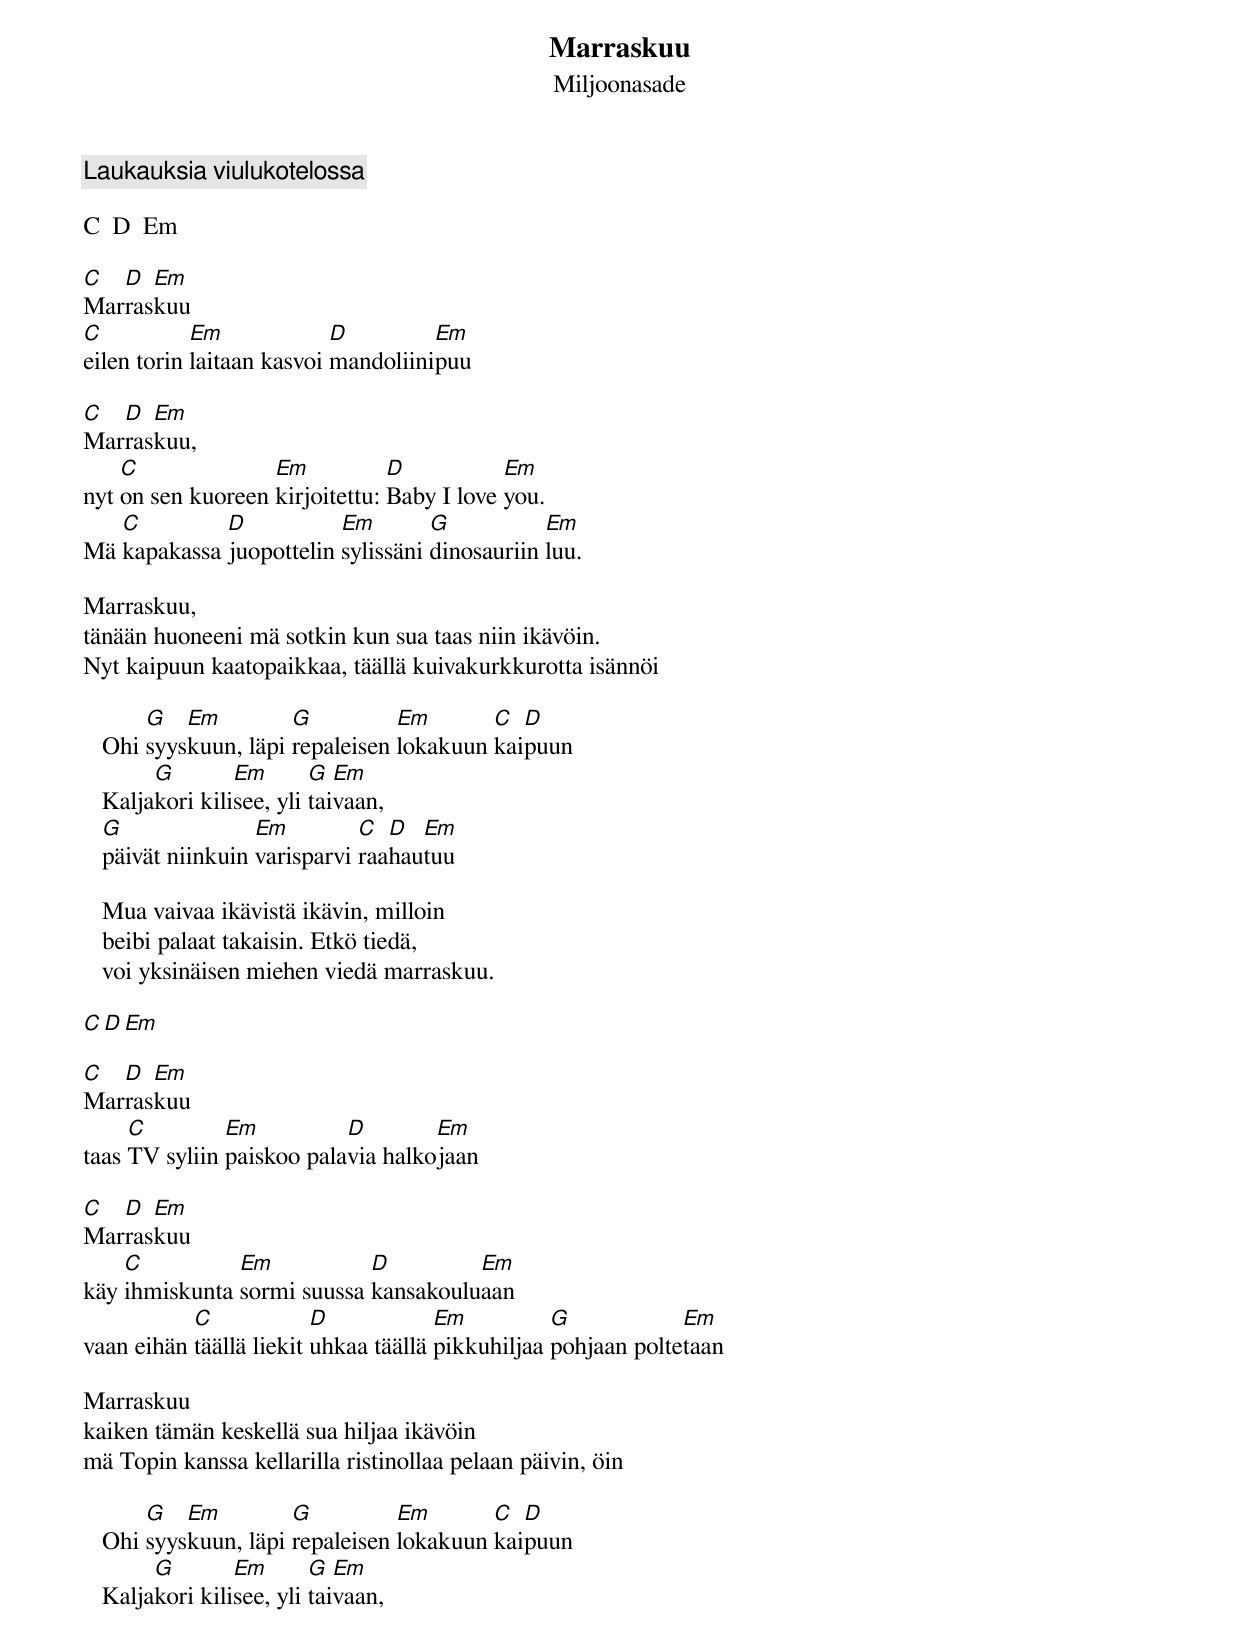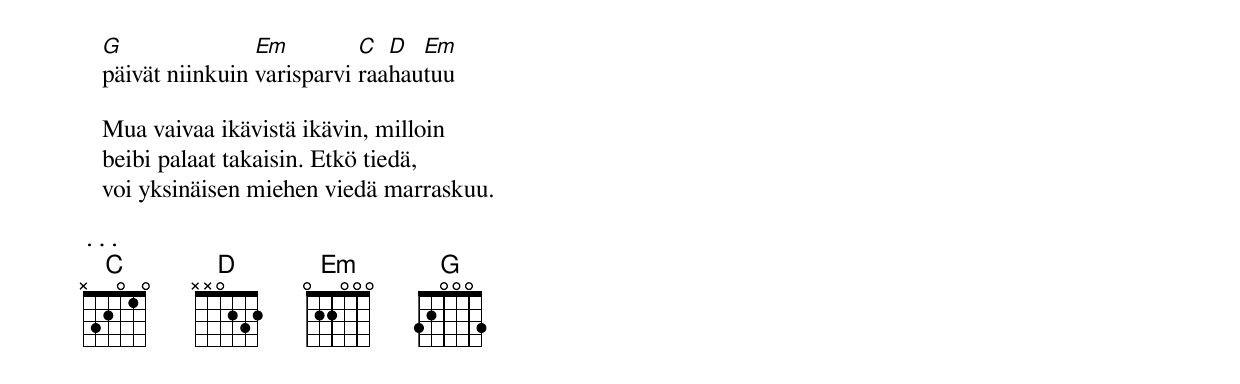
Marraskuu
Miljoonasade
Laukauksia viulukotelossa

C  D  Em

C  D  Em
Marraskuu
C           Em             D         Em
eilen torin laitaan kasvoi mandoliinipuu

C  D  Em
Marraskuu,
    C              Em           D           Em
nyt on sen kuoreen kirjoitettu: Baby I love you.
   C         D           Em        G           Em
Mä kapakassa juopottelin sylissäni dinosauriin luu.

Marraskuu,
tänään huoneeni mä sotkin kun sua taas niin ikävöin.
Nyt kaipuun kaatopaikkaa, täällä kuivakurkkurotta isännöi

       G   Em         G          Em       C  D
   Ohi syyskuun, läpi repaleisen lokakuun kaipuun
        G        Em       G  Em
   Kaljakori kilisee, yli taivaan,
   G               Em         C  D  Em
   päivät niinkuin varisparvi raahautuu

   Mua vaivaa ikävistä ikävin, milloin
   beibi palaat takaisin. Etkö tiedä,
   voi yksinäisen miehen viedä marraskuu.

C  D  Em

C  D  Em
Marraskuu
     C         Em          D        Em
taas TV syliin paiskoo palavia halkojaan

C  D  Em
Marraskuu
    C          Em           D         Em
käy ihmiskunta sormi suussa kansakouluaan
           C             D            Em          G            Em
vaan eihän täällä liekit uhkaa täällä pikkuhiljaa pohjaan poltetaan

Marraskuu
kaiken tämän keskellä sua hiljaa ikävöin
mä Topin kanssa kellarilla ristinollaa pelaan päivin, öin

       G   Em         G          Em       C  D
   Ohi syyskuun, läpi repaleisen lokakuun kaipuun
        G        Em       G  Em
   Kaljakori kilisee, yli taivaan,
   G               Em         C  D  Em
   päivät niinkuin varisparvi raahautuu

   Mua vaivaa ikävistä ikävin, milloin
   beibi palaat takaisin. Etkö tiedä,
   voi yksinäisen miehen viedä marraskuu.

...
